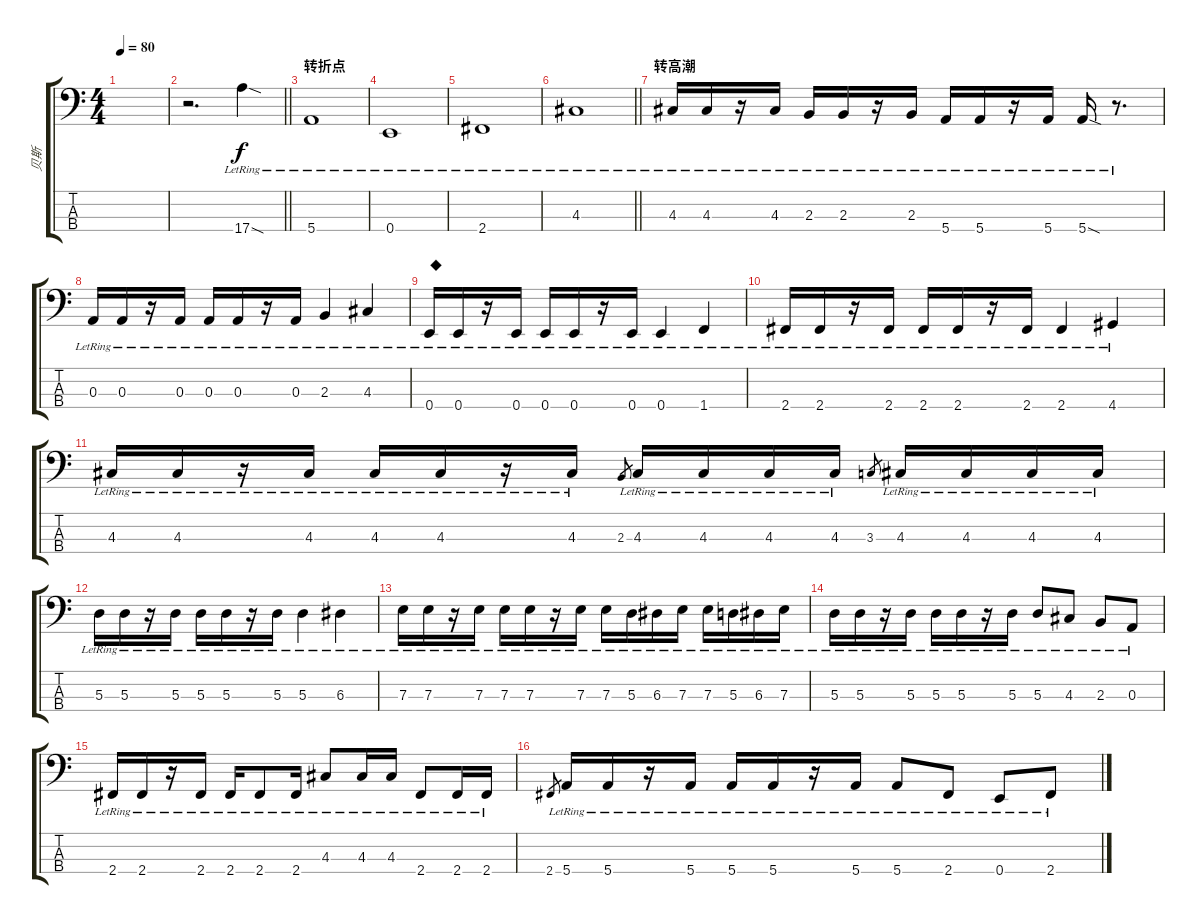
\track ("贝斯" "贝斯") {instrument electricbassfinger}
\staff {score tabs}
\tuning (G2 D2 A1 E1) {hide}
\ts (4 4)
\tempo 80
\clef f4
\ks c
|
\barLineRight lightlight
r.2{d} 17.4{sod lr}.4 |
\section ("" "转折点")
5.4{lr}.1 |
0.4{lr}.1 |
2.4{lr}.1 |
\barLineRight lightlight
4.3{lr}.1 |
\section ("" "转高潮")
4.3{lr}.16{balance 16} 4.3{lr}.16 r.16 4.3{lr}.16 2.3{lr}.16 2.3{lr}.16 r.16 2.3{lr}.16 5.4{lr}.16 5.4{lr}.16 r.16 5.4{lr}.16 5.4{sod lr}.16 r.8{d} |
0.3{lr}.16{balance 16} 0.3{lr}.16 r.16 0.3{lr}.16 0.3{lr}.16 0.3{lr}.16 r.16 0.3{lr}.16 2.3{lr}.4 4.3{lr}.4 |
0.4{lr}.16{txt "◆" balance 0} 0.4{lr}.16 r.16 0.4{lr}.16 0.4{lr}.16 0.4{lr}.16 r.16 0.4{lr}.16 0.4{lr}.4 1.4{lr}.4 |
2.4{lr}.16{balance 16} 2.4{lr}.16 r.16 2.4{lr}.16 2.4{lr}.16 2.4{lr}.16 r.16 2.4{lr}.16 2.4{lr}.4 4.4{lr}.4 |
4.3{lr}.16{balance 0} 4.3{lr}.16 r.16 4.3{lr}.16 4.3{lr}.16 4.3{lr}.16 r.16 4.3{lr}.16 2.3.8{gr} 4.3{lr}.16 4.3{lr}.16 4.3{lr}.16 4.3{lr}.16 3.3.8{gr} 4.3{lr}.16 4.3{lr}.16 4.3{lr}.16 4.3{lr}.16 |
5.3{lr}.16{balance 16} 5.3{lr}.16 r.16 5.3{lr}.16 5.3{lr}.16 5.3{lr}.16 r.16 5.3{lr}.16 5.3{lr}.4 6.3{lr}.4 |
7.3{lr}.16{balance 0} 7.3{lr}.16 r.16 7.3{lr}.16 7.3{lr}.16 7.3{lr}.16 r.16 7.3{lr}.16 7.3{lr}.16 5.3{lr}.16 6.3{lr}.16 7.3{lr}.16 7.3{lr}.16 5.3{lr}.16 6.3{lr}.16 7.3{lr}.16 |
5.3{lr}.16{balance 16} 5.3{lr}.16 r.16 5.3{lr}.16 5.3{lr}.16 5.3{lr}.16 r.16 5.3{lr}.16 5.3{lr}.8 4.3{lr}.8 2.3{lr}.8 0.3{lr}.8 |
2.4{lr}.16{balance 0} 2.4{lr}.16 r.16 2.4{lr}.16 2.4{lr}.16 2.4{lr}.8 2.4{lr}.16 4.3{lr}.8 4.3{lr}.16 4.3{lr}.16 2.4{lr}.8 2.4{lr}.16 2.4{lr}.16 |
2.4.8{gr} 5.4{lr}.16{balance 8} 5.4{lr}.16 r.16 5.4{lr}.16 5.4{lr}.16 5.4{lr}.16 r.16 5.4{lr}.16 5.4{lr}.8 2.4{lr}.8 0.4{lr}.8 2.4{lr}.8
